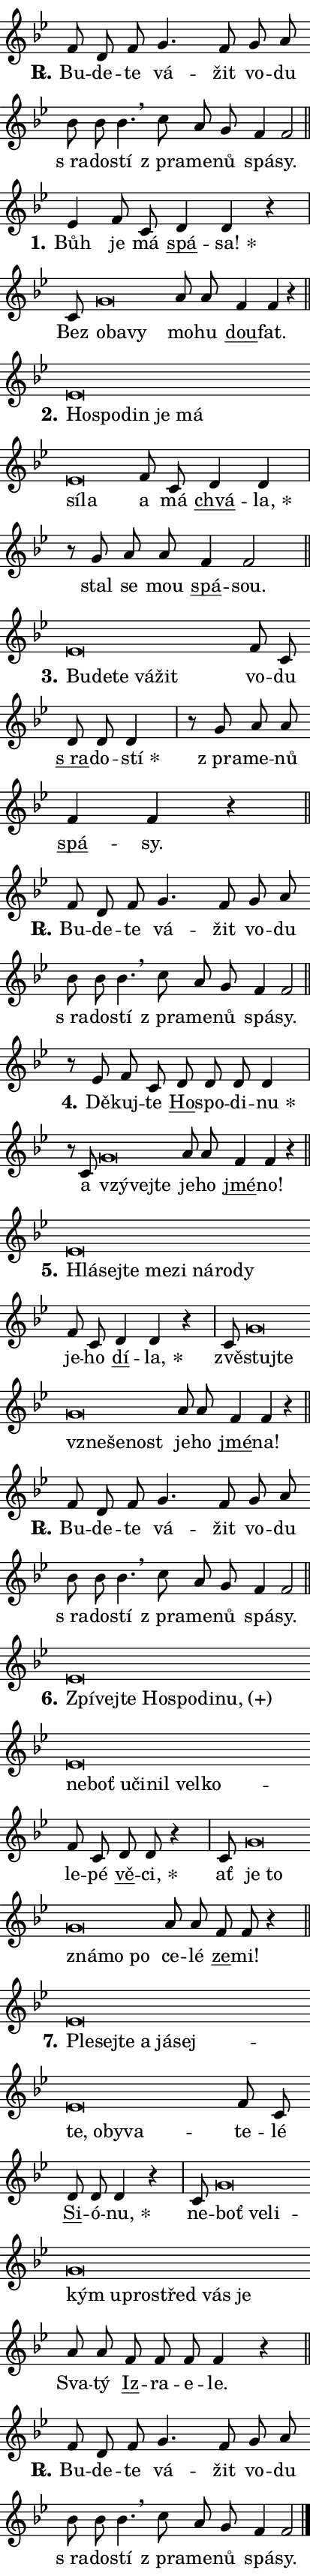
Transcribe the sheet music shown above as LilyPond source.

\version "2.24.0"
\header { tagline = "" }
\paper {
  indent = 0\cm
  top-margin = 0\cm
  right-margin = 0\cm
  bottom-margin = 0\cm
  left-margin = 0\cm
  paper-width = 7\cm
  page-breaking = #ly:one-page-breaking
  system-system-spacing.basic-distance = #11
  score-system-spacing.basic-distance = #11
  ragged-last = ##f
}


%% Author: Thomas Morley
%% https://lists.gnu.org/archive/html/lilypond-user/2020-05/msg00002.html
#(define (line-position grob)
"Returns position of @var[grob} in current system:
   @code{'start}, if at first time-step
   @code{'end}, if at last time-step
   @code{'middle} otherwise
"
  (let* ((col (ly:item-get-column grob))
         (ln (ly:grob-object col 'left-neighbor))
         (rn (ly:grob-object col 'right-neighbor))
         (col-to-check-left (if (ly:grob? ln) ln col))
         (col-to-check-right (if (ly:grob? rn) rn col))
         (break-dir-left
           (and
             (ly:grob-property col-to-check-left 'non-musical #f)
             (ly:item-break-dir col-to-check-left)))
         (break-dir-right
           (and
             (ly:grob-property col-to-check-right 'non-musical #f)
             (ly:item-break-dir col-to-check-right))))
        (cond ((eqv? 1 break-dir-left) 'start)
              ((eqv? -1 break-dir-right) 'end)
              (else 'middle))))

#(define (tranparent-at-line-position vctor)
  (lambda (grob)
  "Relying on @code{line-position} select the relevant enry from @var{vctor}.
Used to determine transparency,"
    (case (line-position grob)
      ((end) (not (vector-ref vctor 0)))
      ((middle) (not (vector-ref vctor 1)))
      ((start) (not (vector-ref vctor 2))))))

noteHeadBreakVisibility =
#(define-music-function (break-visibility)(vector?)
"Makes @code{NoteHead}s transparent relying on @var{break-visibility}"
#{
  \override NoteHead.transparent =
    #(tranparent-at-line-position break-visibility)
#})

#(define delete-ledgers-for-transparent-note-heads
  (lambda (grob)
    "Reads whether a @code{NoteHead} is transparent.
If so this @code{NoteHead} is removed from @code{'note-heads} from
@var{grob}, which is supposed to be @code{LedgerLineSpanner}.
As a result ledgers are not printed for this @code{NoteHead}"
    (let* ((nhds-array (ly:grob-object grob 'note-heads))
           (nhds-list
             (if (ly:grob-array? nhds-array)
                 (ly:grob-array->list nhds-array)
                 '()))
           ;; Relies on the transparent-property being done before
           ;; Staff.LedgerLineSpanner.after-line-breaking is executed.
           ;; This is fragile ...
           (to-keep
             (remove
               (lambda (nhd)
                 (ly:grob-property nhd 'transparent #f))
               nhds-list)))
      ;; TODO find a better method to iterate over grob-arrays, similiar
      ;; to filter/remove etc for lists
      ;; For now rebuilt from scratch
      (set! (ly:grob-object grob 'note-heads)  '())
      (for-each
        (lambda (nhd)
          (ly:pointer-group-interface::add-grob grob 'note-heads nhd))
        to-keep))))

hideNotes = {
  \noteHeadBreakVisibility #begin-of-line-visible
}
unHideNotes = {
  \noteHeadBreakVisibility #all-visible
}

% work-around for resetting accidentals
% https://lilypond.org/doc/v2.23/Documentation/notation/displaying-rhythms#unmetered-music
cadenzaMeasure = {
  \cadenzaOff
  \partial 1024 s1024
  \cadenzaOn
}

#(define-markup-command (accent layout props text) (markup?)
  "Underline accented syllable"
  (interpret-markup layout props
    #{\markup \override #'(offset . 4.3) \underline { #text }#}))

responsum = \markup \concat {
  "R" \hspace #-1.05 \path #0.1 #'((moveto 0 0.07) (lineto 0.9 0.8)) \hspace #0.05 "."
}

\layout {
    \context {
        \Staff
        \remove "Time_signature_engraver"
        \override LedgerLineSpanner.after-line-breaking = #delete-ledgers-for-transparent-note-heads
    }
    \context {
        \Voice {
            \override NoteHead.output-attributes = #'((class . "notehead"))
            \override Hairpin.height = #0.55
        }
    }
    \context {
        \Lyrics {
            \override StanzaNumber.output-attributes = #'((class . "stanzanumber"))
            \override LyricSpace.minimum-distance = #0.9
            \override LyricText.font-name = #"TeX Gyre Schola"
            \override LyricText.font-size = 1
            \override StanzaNumber.font-name = #"TeX Gyre Schola Bold"
            \override StanzaNumber.font-size = 1
        }
    }
}

% magnetic-lyrics.ily
%
%   written by
%     Jean Abou Samra <jean@abou-samra.fr>
%     Werner Lemberg <wl@gnu.org>
%
%   adapted by
%     Jiri Hon <jiri.hon@gmail.com>
%
% Version 2022-Apr-15

% https://www.mail-archive.com/lilypond-user@gnu.org/msg149350.html

#(define (Left_hyphen_pointer_engraver context)
   "Collect syllable-hyphen-syllable occurrences in lyrics and store
them in properties.  This engraver only looks to the left.  For
example, if the lyrics input is @code{foo -- bar}, it does the
following.

@itemize @bullet
@item
Set the @code{text} property of the @code{LyricHyphen} grob between
@q{foo} and @q{bar} to @code{foo}.

@item
Set the @code{left-hyphen} property of the @code{LyricText} grob with
text @q{foo} to the @code{LyricHyphen} grob between @q{foo} and
@q{bar}.
@end itemize

Use this auxiliary engraver in combination with the
@code{lyric-@/text::@/apply-@/magnetic-@/offset!} hook."
   (let ((hyphen #f)
         (text #f))
     (make-engraver
      (acknowledgers
       ((lyric-syllable-interface engraver grob source-engraver)
        (set! text grob)))
      (end-acknowledgers
       ((lyric-hyphen-interface engraver grob source-engraver)
        ;(when (not (grob::has-interface grob 'lyric-space-interface))
          (set! hyphen grob)));)
      ((stop-translation-timestep engraver)
       (when (and text hyphen)
         (ly:grob-set-object! text 'left-hyphen hyphen))
       (set! text #f)
       (set! hyphen #f)))))

#(define (lyric-text::apply-magnetic-offset! grob)
   "If the space between two syllables is less than the value in
property @code{LyricText@/.details@/.squash-threshold}, move the right
syllable to the left so that it gets concatenated with the left
syllable.

Use this function as a hook for
@code{LyricText@/.after-@/line-@/breaking} if the
@code{Left_@/hyphen_@/pointer_@/engraver} is active."
   (let ((hyphen (ly:grob-object grob 'left-hyphen #f)))
     (when hyphen
       (let ((left-text (ly:spanner-bound hyphen LEFT)))
         (when (grob::has-interface left-text 'lyric-syllable-interface)
           (let* ((common (ly:grob-common-refpoint grob left-text X))
                  (this-x-ext (ly:grob-extent grob common X))
                  (left-x-ext
                   (begin
                     ;; Trigger magnetism for left-text.
                     (ly:grob-property left-text 'after-line-breaking)
                     (ly:grob-extent left-text common X)))
                  ;; `delta` is the gap width between two syllables.
                  (delta (- (interval-start this-x-ext)
                            (interval-end left-x-ext)))
                  (details (ly:grob-property grob 'details))
                  (threshold (assoc-get 'squash-threshold details 0.2)))
             (when (< delta threshold)
               (let* (;; We have to manipulate the input text so that
                      ;; ligatures crossing syllable boundaries are not
                      ;; disabled.  For languages based on the Latin
                      ;; script this is essentially a beautification.
                      ;; However, for non-Western scripts it can be a
                      ;; necessity.
                      (lt (ly:grob-property left-text 'text))
                      (rt (ly:grob-property grob 'text))
                      (is-space (grob::has-interface hyphen 'lyric-space-interface))
                      (space (if is-space " " ""))
                      (space-markup (grob-interpret-markup grob " "))
                      (space-size (interval-length (ly:stencil-extent space-markup X)))
                      (extra-delta (if is-space space-size 0))
                      ;; Append new syllable.
                      (ltrt-space (if (and (string? lt) (string? rt))
                                (string-append lt space rt)
                                (make-concat-markup (list lt space rt))))
                      ;; Right-align `ltrt` to the right side.
                      (ltrt-space-markup (grob-interpret-markup
                               grob
                               (make-translate-markup
                                (cons (interval-length this-x-ext) 0)
                                (make-right-align-markup ltrt-space)))))
                 (begin
                   ;; Don't print `left-text`.
                   (ly:grob-set-property! left-text 'stencil #f)
                   ;; Set text and stencil (which holds all collected
                   ;; syllables so far) and shift it to the left.
                   (ly:grob-set-property! grob 'text ltrt-space)
                   (ly:grob-set-property! grob 'stencil ltrt-space-markup)
                   (ly:grob-translate-axis! grob (- (- delta extra-delta)) X))))))))))


#(define (lyric-hyphen::displace-bounds-first grob)
   ;; Make very sure this callback isn't triggered too early.
   (let ((left (ly:spanner-bound grob LEFT))
         (right (ly:spanner-bound grob RIGHT)))
     (ly:grob-property left 'after-line-breaking)
     (ly:grob-property right 'after-line-breaking)
     (ly:lyric-hyphen::print grob)))

squashThreshold = #0.4

\layout {
  \context {
    \Lyrics
    \consists #Left_hyphen_pointer_engraver
    \override LyricText.after-line-breaking =
      #lyric-text::apply-magnetic-offset!
    \override LyricHyphen.stencil = #lyric-hyphen::displace-bounds-first
    \override LyricText.details.squash-threshold = \squashThreshold
    \override LyricHyphen.minimum-distance = 0
    \override LyricHyphen.minimum-length = \squashThreshold
  }
}

squash = \override LyricText.details.squash-threshold = 9999
unSquash = \override LyricText.details.squash-threshold = \squashThreshold

left = \override LyricText.self-alignment-X = #LEFT
unLeft = \revert LyricText.self-alignment-X

starOffset = #(lambda (grob) 
                (let ((x_offset (ly:self-alignment-interface::aligned-on-x-parent grob)))
                  (if (= x_offset 0) 0 (+ x_offset 1.2))))

star = #(define-music-function (syllable)(string?)
"Append star separator at the end of a syllable"
#{
  \once \override LyricText.X-offset = #starOffset
  \lyricmode { \markup {
    #syllable
    \override #'((font-name . "TeX Gyre Schola Bold")) \hspace #0.2 \lower #0.65 \larger "*"
  } }
#})

starAccent = #(define-music-function (syllable)(string?)
"Append star separator at the end of a syllable and make accent"
#{
  \once \override LyricText.X-offset = #starOffset
  \lyricmode { \markup {
    \accent #syllable
    \override #'((font-name . "TeX Gyre Schola Bold")) \hspace #0.2 \lower #0.65 \larger "*"
  } }
#})

breath = #(define-music-function (syllable)(string?)
"Append breathing indicator at the end of a syllable"
#{
  \lyricmode { \markup { #syllable "+" } }
#})

optionalBreath = #(define-music-function (syllable)(string?)
"Append optional breathing indicator at the end of a syllable"
#{
  \lyricmode { \markup { #syllable "(+)" } }
#})


\score {
    <<
        \new Voice = "melody" { \cadenzaOn \key bes \major \relative { f'8 d f g4. f8 \bar "" g a \bar "" bes bes bes4. \breathe \bar "" c8 a g \bar "" f4 f2 \cadenzaMeasure \bar "||" \break } }
        \new Lyrics \lyricsto "melody" { \lyricmode { \set stanza = \responsum
Bu -- de -- te vá -- žit vo -- du "s ra" -- do -- stí "z pra" -- me -- nů spá -- sy. } }
    >>
    \layout {}
}

\score {
    <<
        \new Voice = "melody" { \cadenzaOn \key bes \major \relative { es'4 f8 c \bar "" d4 d r \cadenzaMeasure \bar "|" c8 g'\breve*1/16 \hideNotes \breve*1/16 \breve*1/16 \bar "" \unHideNotes a8 a \bar "" f4 f r \cadenzaMeasure \bar "||" \break } }
        \new Lyrics \lyricsto "melody" { \lyricmode { \set stanza = "1."
Bůh je má \markup \accent spá -- \star sa! Bez \left o -- \squash ba -- vy \unLeft \unSquash mo -- hu \markup \accent dou -- fat. } }
    >>
    \layout {}
}

\score {
    <<
        \new Voice = "melody" { \cadenzaOn \key bes \major \relative { es'\breve*1/16 \hideNotes \breve*1/16 \bar "" \breve*1/16 \bar "" \breve*1/16 \bar "" \breve*1/16 \bar "" \breve*1/16 \breve*1/16 \bar "" \unHideNotes f8 c \bar "" d4 d \cadenzaMeasure \bar "|" r8 g a8 a \bar "" f4 f2 \cadenzaMeasure \bar "||" \break } }
        \new Lyrics \lyricsto "melody" { \lyricmode { \set stanza = "2."
\left Ho -- \squash spo -- din je má sí -- la \unLeft \unSquash a má \markup \accent chvá -- \star la, stal se mou \markup \accent spá -- sou. } }
    >>
    \layout {}
}

\score {
    <<
        \new Voice = "melody" { \cadenzaOn \key bes \major \relative { es'\breve*1/16 \hideNotes \breve*1/16 \bar "" \breve*1/16 \bar "" \breve*1/16 \breve*1/16 \bar "" \unHideNotes f8 c \bar "" d d d4 \cadenzaMeasure \bar "|" r8 g a a \bar "" f4 f r \cadenzaMeasure \bar "||" \break } }
        \new Lyrics \lyricsto "melody" { \lyricmode { \set stanza = "3."
\left Bu -- \squash de -- te vá -- žit \unLeft \unSquash vo -- du \markup \accent "s ra" -- do -- \star stí "z pra" -- me -- nů \markup \accent spá -- sy. } }
    >>
    \layout {}
}

\score {
    <<
        \new Voice = "melody" { \cadenzaOn \key bes \major \relative { f'8 d f g4. f8 \bar "" g a \bar "" bes bes bes4. \breathe \bar "" c8 a g \bar "" f4 f2 \cadenzaMeasure \bar "||" \break } }
        \new Lyrics \lyricsto "melody" { \lyricmode { \set stanza = \responsum
Bu -- de -- te vá -- žit vo -- du "s ra" -- do -- stí "z pra" -- me -- nů spá -- sy. } }
    >>
    \layout {}
}

\score {
    <<
        \new Voice = "melody" { \cadenzaOn \key bes \major \relative { r8 es' f c \bar "" d d d d4 \cadenzaMeasure \bar "|" r8 c8 g'\breve*1/16 \hideNotes \breve*1/16 \breve*1/16 \bar "" \unHideNotes a8 a \bar "" f4 f r \cadenzaMeasure \bar "||" \break } }
        \new Lyrics \lyricsto "melody" { \lyricmode { \set stanza = "4."
Dě -- kuj -- te \markup \accent Ho -- spo -- di -- \star nu a \left vzý -- \squash vej -- te \unLeft \unSquash je -- ho \markup \accent jmé -- no! } }
    >>
    \layout {}
}

\score {
    <<
        \new Voice = "melody" { \cadenzaOn \key bes \major \relative { es'\breve*1/16 \hideNotes \breve*1/16 \bar "" \breve*1/16 \bar "" \breve*1/16 \bar "" \breve*1/16 \bar "" \breve*1/16 \bar "" \breve*1/16 \breve*1/16 \bar "" \unHideNotes f8 c \bar "" d4 d r \cadenzaMeasure \bar "|" c8 g'\breve*1/16 \hideNotes \breve*1/16 \bar "" \breve*1/16 \bar "" \breve*1/16 \breve*1/16 \bar "" \unHideNotes a8 a \bar "" f4 f r \cadenzaMeasure \bar "||" \break } }
        \new Lyrics \lyricsto "melody" { \lyricmode { \set stanza = "5."
\left Hlá -- \squash sej -- te me -- zi ná -- ro -- dy \unLeft \unSquash je -- ho \markup \accent dí -- \star la, zvě -- \left stuj -- \squash te vzne -- še -- nost \unLeft \unSquash je -- ho \markup \accent jmé -- na! } }
    >>
    \layout {}
}

\score {
    <<
        \new Voice = "melody" { \cadenzaOn \key bes \major \relative { f'8 d f g4. f8 \bar "" g a \bar "" bes bes bes4. \breathe \bar "" c8 a g \bar "" f4 f2 \cadenzaMeasure \bar "||" \break } }
        \new Lyrics \lyricsto "melody" { \lyricmode { \set stanza = \responsum
Bu -- de -- te vá -- žit vo -- du "s ra" -- do -- stí "z pra" -- me -- nů spá -- sy. } }
    >>
    \layout {}
}

\score {
    <<
        \new Voice = "melody" { \cadenzaOn \key bes \major \relative { es'\breve*1/16 \hideNotes \breve*1/16 \bar "" \breve*1/16 \bar "" \breve*1/16 \bar "" \breve*1/16 \bar "" \breve*1/16 \bar "" \breve*1/16 \bar "" \breve*1/16 \bar "" \breve*1/16 \bar "" \breve*1/16 \bar "" \breve*1/16 \bar "" \breve*1/16 \bar "" \breve*1/16 \breve*1/16 \bar "" \unHideNotes f8 c \bar "" d d r4 \cadenzaMeasure \bar "|" c8 g'\breve*1/16 \hideNotes \breve*1/16 \bar "" \breve*1/16 \bar "" \breve*1/16 \breve*1/16 \bar "" \unHideNotes a8 a \bar "" f f r4 \cadenzaMeasure \bar "||" \break } }
        \new Lyrics \lyricsto "melody" { \lyricmode { \set stanza = "6."
\left Zpí -- \squash vej -- te Ho -- spo -- di -- \optionalBreath nu, ne -- boť u -- či -- nil vel -- ko -- \unLeft \unSquash le -- pé \markup \accent vě -- \star ci, ať \left je \squash to zná -- mo po \unLeft \unSquash ce -- lé \markup \accent ze -- mi! } }
    >>
    \layout {}
}

\score {
    <<
        \new Voice = "melody" { \cadenzaOn \key bes \major \relative { es'\breve*1/16 \hideNotes \breve*1/16 \bar "" \breve*1/16 \bar "" \breve*1/16 \bar "" \breve*1/16 \bar "" \breve*1/16 \bar "" \breve*1/16 \bar "" \breve*1/16 \bar "" \breve*1/16 \breve*1/16 \bar "" \unHideNotes f8 c \bar "" d d d4 r \cadenzaMeasure \bar "|" c8 g'\breve*1/16 \hideNotes \breve*1/16 \bar "" \breve*1/16 \bar "" \breve*1/16 \bar "" \breve*1/16 \bar "" \breve*1/16 \bar "" \breve*1/16 \bar "" \breve*1/16 \breve*1/16 \bar "" \unHideNotes a8 a \bar "" f f f f4 r \cadenzaMeasure \bar "||" \break } }
        \new Lyrics \lyricsto "melody" { \lyricmode { \set stanza = "7."
\left Ple -- \squash sej -- te a já -- sej -- te, o -- by -- va -- \unLeft \unSquash te -- lé \markup \accent Si -- ó -- \star nu, ne -- \left boť \squash ve -- li -- kým u -- pro -- střed vás je \unLeft \unSquash Sva -- tý \markup \accent Iz -- ra -- e -- le. } }
    >>
    \layout {}
}

\score {
    <<
        \new Voice = "melody" { \cadenzaOn \key bes \major \relative { f'8 d f g4. f8 \bar "" g a \bar "" bes bes bes4. \breathe \bar "" c8 a g \bar "" f4 f2 \cadenzaMeasure \bar "||" \break } \bar "|." }
        \new Lyrics \lyricsto "melody" { \lyricmode { \set stanza = \responsum
Bu -- de -- te vá -- žit vo -- du "s ra" -- do -- stí "z pra" -- me -- nů spá -- sy. } }
    >>
    \layout {}
}
